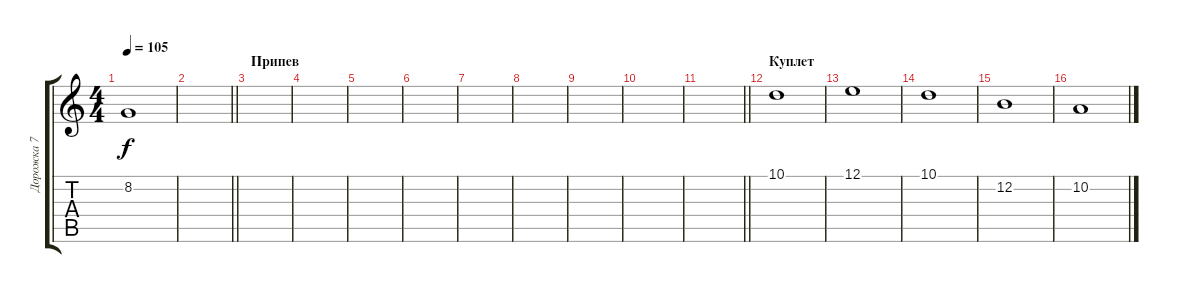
\track ("Дорожка 7" "Дорожка 7") {instrument fx3crystal}
\staff {score tabs}
\tuning (E4 B3 G3 D3 A2 E2) {hide}
\ts (4 4)
\tempo 105
\clef g2
\ks c
8.2.1{dy f} |
\barLineRight lightlight
|
\section ("" "Припев")
|
|
|
|
|
|
|
|
\barLineRight lightlight
|
\section ("" "Куплет")
10.1.1 |
12.1.1 |
10.1.1 |
12.2.1 |
10.2.1
